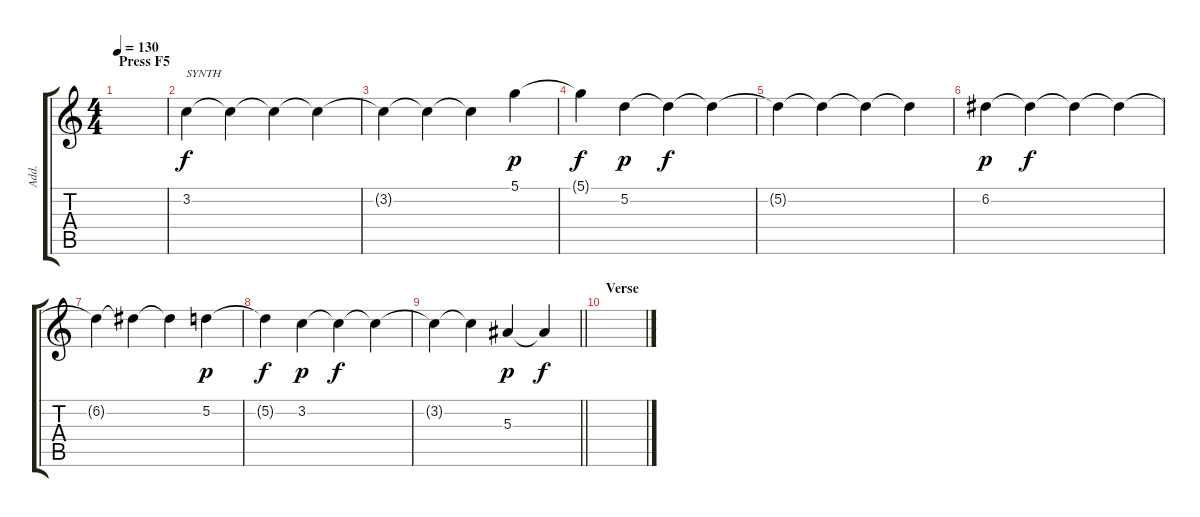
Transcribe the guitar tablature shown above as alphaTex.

\track ("Add." "Add.") {instrument overdrivenguitar}
\staff {score tabs}
\tuning (D4 A3 F3 C3 G2 C2) {hide}
\ts (4 4)
\section ("" "Press F5")
\tempo 130
\clef g2
\ks c
|
3.2.4{txt "SYNTH" instrument stringensemble1} 3.2{t}.4{dy f} 3.2{t}.4 3.2{t}.4 |
3.2{t}.4 3.2{t}.4 3.2{t}.4 5.1.4{dy p} |
5.1{t}.4{dy f} 5.2.4{dy p} 5.2{t}.4{dy f} 5.2{t}.4 |
5.2{t}.4 5.2{t}.4 5.2{t}.4 5.2{t}.4 |
6.2.4{dy p} 6.2{t}.4{dy f} 6.2{t}.4 6.2{t}.4 |
6.2{t}.4 6.2{t}.4 6.2{t}.4 5.2.4{dy p} |
5.2{t}.4{dy f} 3.2.4{dy p} 3.2{t}.4{dy f} 3.2{t}.4 |
\barLineRight lightlight
3.2{t}.4 3.2{t}.4 5.3.4{dy p} 5.3{t}.4{dy f} |
\section ("" "Verse")
